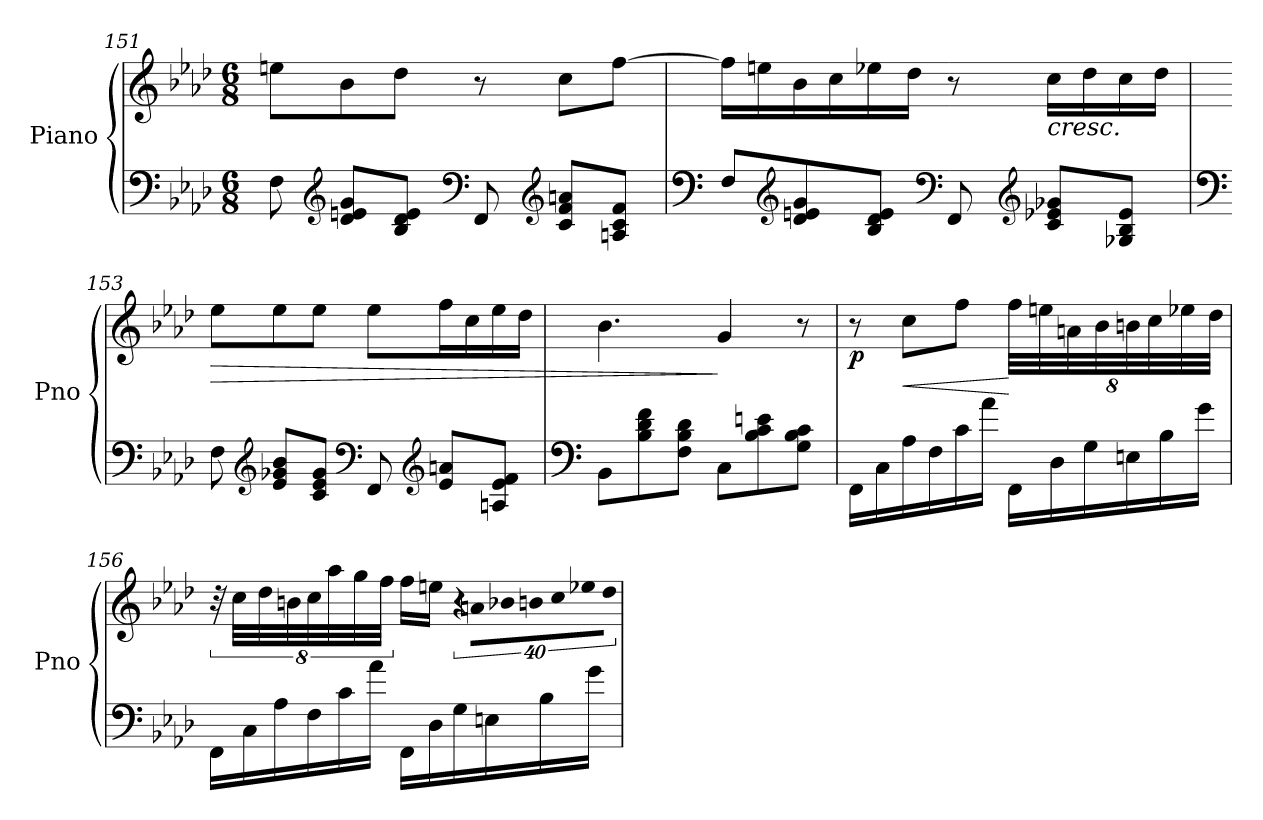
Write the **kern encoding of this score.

**kern	**kern	**dynam
*part1	*part1	*part1
*staff2	*staff1	*staff1/2
*I"Piano	*	*
*I'Pno	*	*
*clefF4	*clefG2	*
*k[b-e-a-d-]	*k[b-e-a-d-]	*
*M6/8	*M6/8	*
=151	=151	=151
8F\	8een\L	.
*clefG2	*	*
8d-/ 8en/ 8g/L	8b-\	.
8B-/ 8d-/ 8e/J	8dd-\J	.
*clefF4	*	*
8FF/	8r	.
*clefG2	*	*
8c/ 8f/ 8an/L	8cc\L	.
8An/ 8c/ 8f/J	[8ff\J	.
!!LO:LB:g=z
=152	=152	=152
*clefF4	*	*
8F/L	16ff\LL]	.
.	16een\	.
*clefG2	*	*
8d-/ 8en/ 8g/	16b-\	.
.	16cc\	.
8B-/ 8d-/ 8e/J	16ee-X\	.
.	16dd-\JJ	.
*clefF4	*	*
8FF/	8r	.
*clefG2	*	*
!	!	!LO:HP:b
8c/ 8e-X/ 8g-X/L	16cc\LL	<
.	16dd-\	.
8G-X/ 8B-/ 8e-/J	16cc\	.
.	16dd-\JJ	.
=153	=153	=153
*clefF4	*	*
!	!	!LO:HP:b
8F\	8ee-\L	>
*clefG2	*	*
8e-/ 8g-X/ 8b-/L	8ee-\	.
8c/ 8e-/ 8g-/J	8ee-\J	.
*clefF4	*	*
8FF/	8ee-\L	.
*clefG2	*	*
8e-/ 8an/L	16ff\L	.
.	16cc\	.
8An/ 8e-/ 8f/J	16ee-\	.
.	16dd-\JJ	.
!!LO:PB:g=z
=154	=154	=154
*clefF4	*	*
8BB-\L	4.b-\	.
8B-\ 8d-\ 8f\	.	.
8F\ 8B-\ 8d-\J	.	.
8C\L	4g/	]
8B-\ 8c\ 8en\	.	.
8G\ 8B-\ 8c\J	8r	.
=155	=155	=155
!	!	!LO:DY:b
16FF\LL	8r	p
16C\	.	.
!	!	!LO:HP:b
16A-\	8cc\L	<
16F\	.	.
16c\	8ff\J	.
16a-\JJ	.	.
*	*Xbrackettup	*
16FF\LL	64%3ff\LL	[
.	64%3een\	.
16D-\	.	.
.	64%3an\	.
16G\	.	.
.	64%3b-\	.
16En\	64%3bn\	.
.	64%3cc\	.
16B-\	.	.
.	64%3ee-X\	.
16g\JJ	.	.
.	64%3dd-\JJ	[
=156	=156	=156
*	*brackettup	*
16FF\LL	64%3r	.
.	64%3cc\LL	.
16C\	.	.
.	64%3dd-\	.
16A-\	.	.
.	64%3bn\	.
16F\	64%3cc\	.
.	64%3aa-\	.
16c\	.	.
.	64%3gg\	.
16a-\JJ	.	.
.	64%3ff\JJ	.
16FF\LL	16ff\LL	.
16D-\	16een\JJ	.
!	!LO:N:vis=16	!
16G\	640%23r	.
!	!LO:N:vis=16	!
.	640%23an\LL	.
16En\	.	.
!	!LO:N:vis=16	!
.	640%23b-X\	.
!	!LO:N:vis=16	!
.	640%23bn\	.
16B-\	.	.
!	!LO:N:vis=16	!
.	640%23cc\	.
!	!LO:N:vis=16	!
.	640%23ee-X\	.
16g\JJ	.	.
!	!LO:N:vis=16	!
.	640%23dd-\JJ	.
640ryy	.	.
=	=	=
*-	*-	*-
